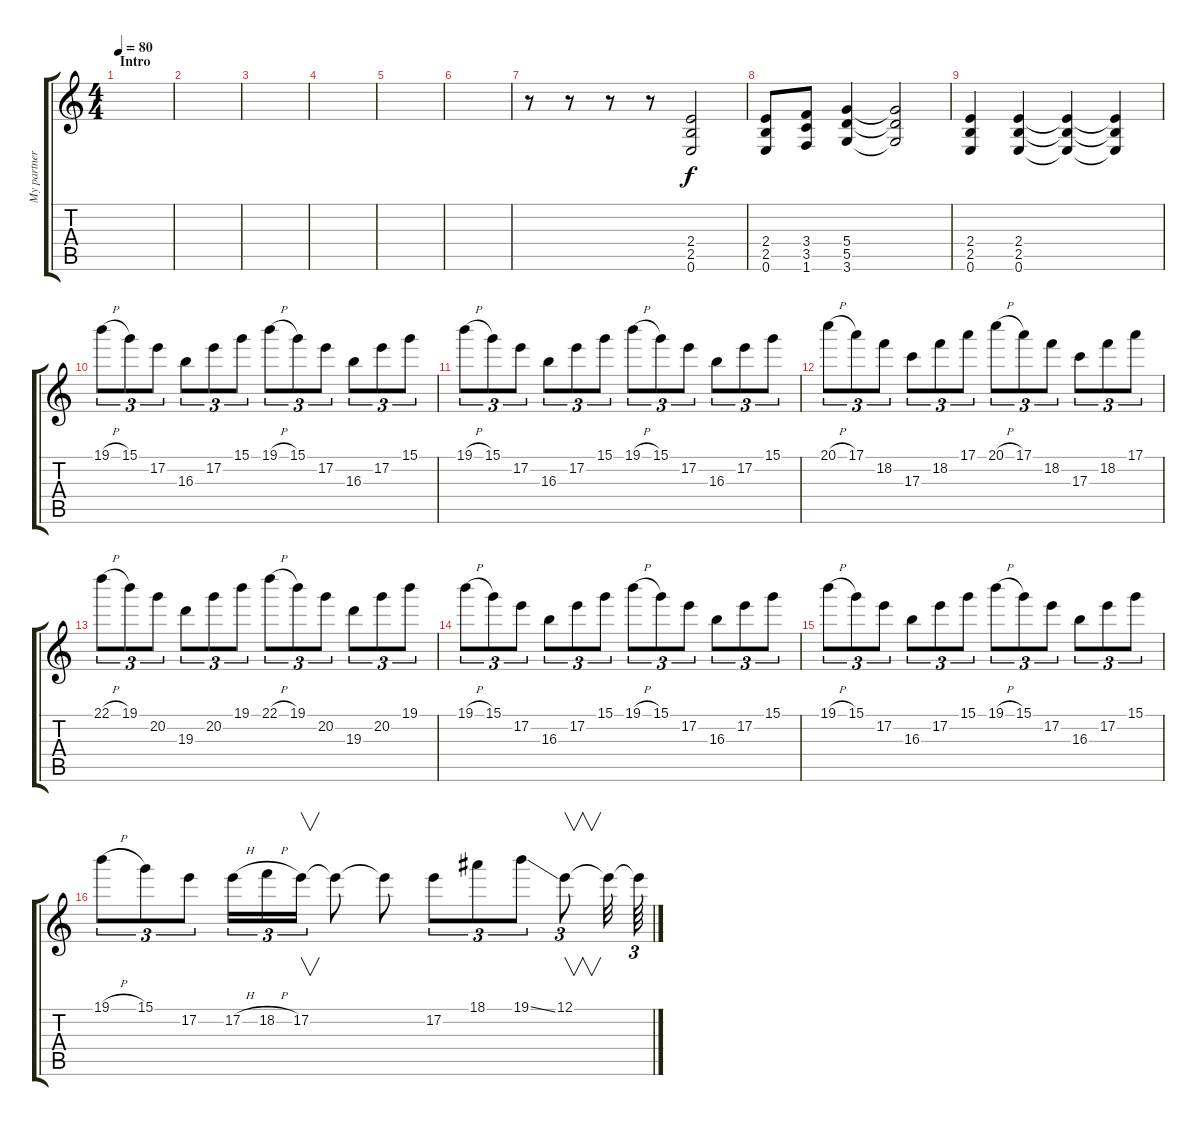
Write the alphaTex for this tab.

\track ("My partner" "My partner") {instrument distortionguitar}
\staff {score tabs}
\tuning (E4 B3 G3 D3 A2 E2) {hide}
\ts (4 4)
\section ("" "Intro")
\tempo 80
\clef g2
\ks c
|
|
|
|
|
|
r.8 r.8 r.8 r.8 (2.4 2.5 0.6).2 |
(2.4 2.5 0.6).8 (3.4 3.5 1.6).8 (5.4 5.5 3.6).4 (5.4{t} 5.5{t} 3.6{t}).2 |
(2.4 2.5 0.6).4 (2.4 2.5 0.6).4 (2.4{t} 2.5{t} 0.6{t}).4 (2.4{t} 2.5{t} 0.6{t}).4 |
19.1{h}.8{tu (3 2)} 15.1.8{tu (3 2)} 17.2.8{tu (3 2)} 16.3.8{tu (3 2)} 17.2.8{tu (3 2)} 15.1.8{tu (3 2)} 19.1{h}.8{tu (3 2)} 15.1.8{tu (3 2)} 17.2.8{tu (3 2)} 16.3.8{tu (3 2)} 17.2.8{tu (3 2)} 15.1.8{tu (3 2)} |
19.1{h}.8{tu (3 2)} 15.1.8{tu (3 2)} 17.2.8{tu (3 2)} 16.3.8{tu (3 2)} 17.2.8{tu (3 2)} 15.1.8{tu (3 2)} 19.1{h}.8{tu (3 2)} 15.1.8{tu (3 2)} 17.2.8{tu (3 2)} 16.3.8{tu (3 2)} 17.2.8{tu (3 2)} 15.1.8{tu (3 2)} |
20.1{h}.8{tu (3 2)} 17.1.8{tu (3 2)} 18.2.8{tu (3 2)} 17.3.8{tu (3 2)} 18.2.8{tu (3 2)} 17.1.8{tu (3 2)} 20.1{h}.8{tu (3 2)} 17.1.8{tu (3 2)} 18.2.8{tu (3 2)} 17.3.8{tu (3 2)} 18.2.8{tu (3 2)} 17.1.8{tu (3 2)} |
22.1{h}.8{tu (3 2)} 19.1.8{tu (3 2)} 20.2.8{tu (3 2)} 19.3.8{tu (3 2)} 20.2.8{tu (3 2)} 19.1.8{tu (3 2)} 22.1{h}.8{tu (3 2)} 19.1.8{tu (3 2)} 20.2.8{tu (3 2)} 19.3.8{tu (3 2)} 20.2.8{tu (3 2)} 19.1.8{tu (3 2)} |
19.1{h}.8{tu (3 2)} 15.1.8{tu (3 2)} 17.2.8{tu (3 2)} 16.3.8{tu (3 2)} 17.2.8{tu (3 2)} 15.1.8{tu (3 2)} 19.1{h}.8{tu (3 2)} 15.1.8{tu (3 2)} 17.2.8{tu (3 2)} 16.3.8{tu (3 2)} 17.2.8{tu (3 2)} 15.1.8{tu (3 2)} |
19.1{h}.8{tu (3 2)} 15.1.8{tu (3 2)} 17.2.8{tu (3 2)} 16.3.8{tu (3 2)} 17.2.8{tu (3 2)} 15.1.8{tu (3 2)} 19.1{h}.8{tu (3 2)} 15.1.8{tu (3 2)} 17.2.8{tu (3 2)} 16.3.8{tu (3 2)} 17.2.8{tu (3 2)} 15.1.8{tu (3 2)} |
19.1{h}.8{tu (3 2)} 15.1.8{tu (3 2)} 17.2.8{tu (3 2)} 17.2{h}.16{tu (3 2)} 18.2{h}.16{tu (3 2)} 17.2.16{v tu (3 2)} 17.2{t}.8 17.2{t}.8 17.2.8{tu (3 2)} 18.1.8{tu (3 2)} 19.1{ss}.8{tu (3 2)} 12.1.8{v tu (3 2)} 12.1{t}.32 12.1{t}.64{tu (3 2)}
